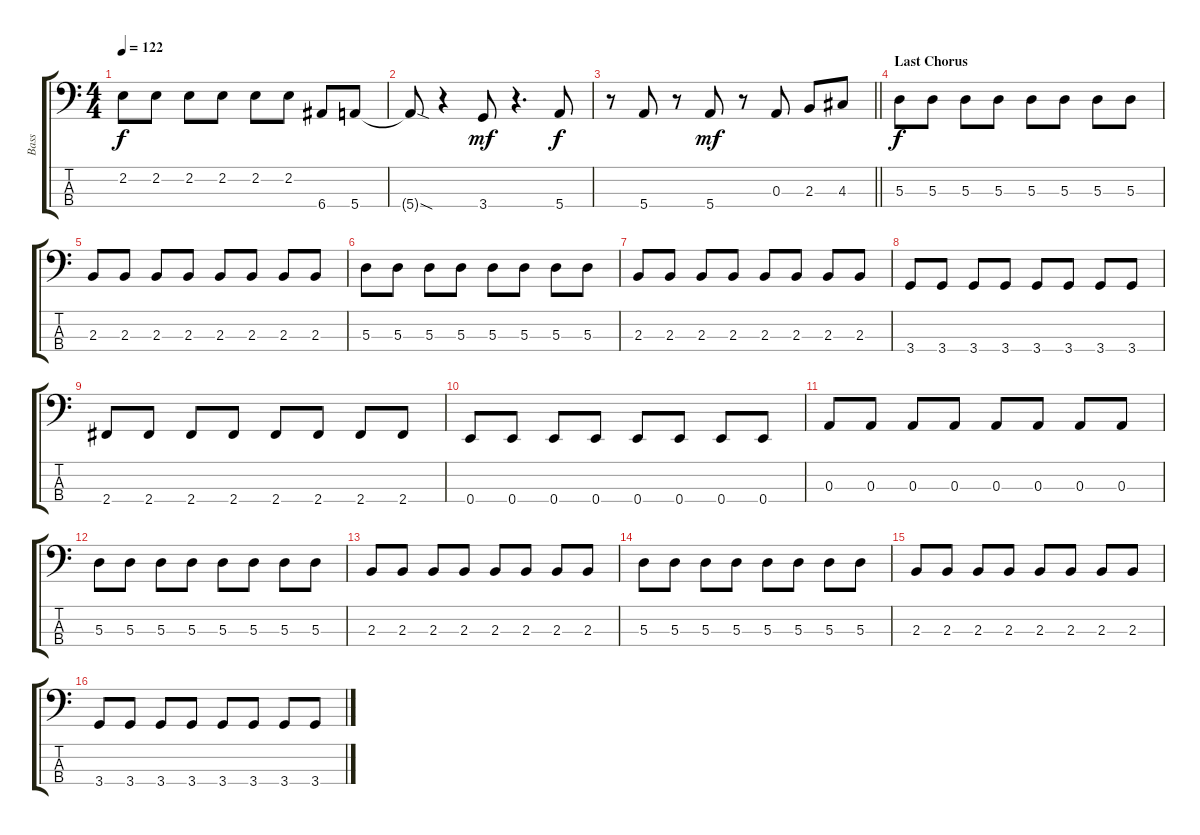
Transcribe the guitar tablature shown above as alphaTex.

\track ("Bass" "Bass") {instrument electricbassfinger}
\staff {score tabs}
\tuning (G2 D2 A1 E1) {hide}
\ts (4 4)
\tempo 122
\clef f4
\ks c
2.2{t}.8{dy f} 2.2.8 2.2.8 2.2.8 2.2.8 2.2.8 6.4.8 5.4.8 |
5.4{sod t}.8 r.4 3.4.8{dy mf} r.4{d} 5.4.8{dy f} |
\barLineRight lightlight
r.8 5.4.8 r.8 5.4.8{dy mf} r.8 0.3.8 2.3.8 4.3.8 |
\section ("" "Last Chorus")
5.3.8{dy f} 5.3.8 5.3.8 5.3.8 5.3.8 5.3.8 5.3.8 5.3.8 |
2.3.8 2.3.8 2.3.8 2.3.8 2.3.8 2.3.8 2.3.8 2.3.8 |
5.3.8 5.3.8 5.3.8 5.3.8 5.3.8 5.3.8 5.3.8 5.3.8 |
2.3.8 2.3.8 2.3.8 2.3.8 2.3.8 2.3.8 2.3.8 2.3.8 |
3.4.8 3.4.8 3.4.8 3.4.8 3.4.8 3.4.8 3.4.8 3.4.8 |
2.4.8 2.4.8 2.4.8 2.4.8 2.4.8 2.4.8 2.4.8 2.4.8 |
0.4.8 0.4.8 0.4.8 0.4.8 0.4.8 0.4.8 0.4.8 0.4.8 |
0.3.8 0.3.8 0.3.8 0.3.8 0.3.8 0.3.8 0.3.8 0.3.8 |
5.3.8 5.3.8 5.3.8 5.3.8 5.3.8 5.3.8 5.3.8 5.3.8 |
2.3.8 2.3.8 2.3.8 2.3.8 2.3.8 2.3.8 2.3.8 2.3.8 |
5.3.8 5.3.8 5.3.8 5.3.8 5.3.8 5.3.8 5.3.8 5.3.8 |
2.3.8 2.3.8 2.3.8 2.3.8 2.3.8 2.3.8 2.3.8 2.3.8 |
3.4.8 3.4.8 3.4.8 3.4.8 3.4.8 3.4.8 3.4.8 3.4.8
